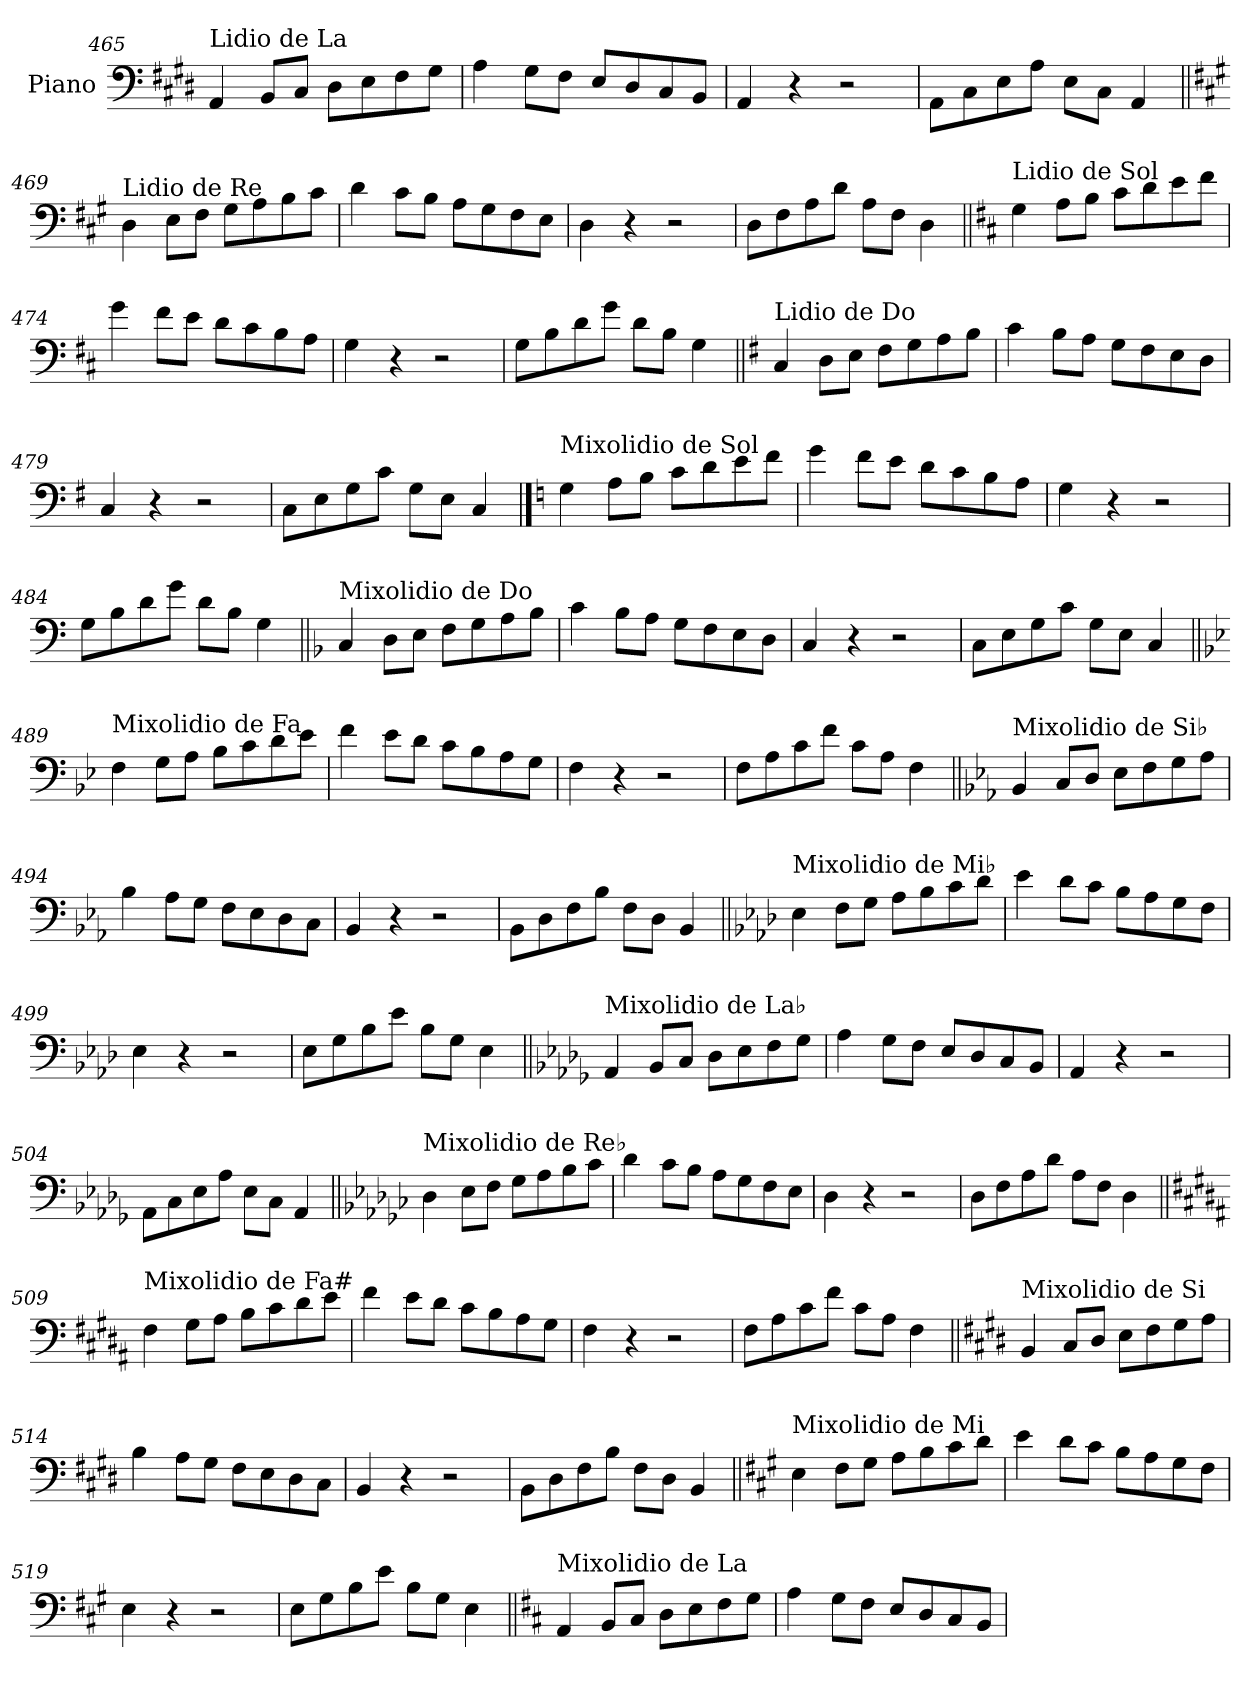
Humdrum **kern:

**kern
*part1
*staff1
*I"Piano
*I'Pno.
!!LO:LB:g=z
*clefF4
*k[f#c#g#d#]
=465
!LO:TX:a:t=Lidio de La
4AA/
8BB/L
8C#/J
8D#\L
8E\
8F#\
8G#\J
=466
4A\
8G#\L
8F#\J
8E/L
8D#/
8C#/
8BB/J
=467
4AA/
4r
2r
=468
8AA\L
8C#\
8E\
8A\J
8E\L
8C#\J
4AA/
!!LO:LB:g=z
=469||
*k[f#c#g#]
!LO:TX:a:t=Lidio de Re
4D\
8E\L
8F#\J
8G#\L
8A\
8B\
8c#\J
=470
4d\
8c#\L
8B\J
8A\L
8G#\
8F#\
8E\J
=471
4D\
4r
2r
=472
8D\L
8F#\
8A\
8d\J
8A\L
8F#\J
4D\
!!LO:LB:g=z
=473||
*k[f#c#]
!LO:TX:a:t=Lidio de Sol
4G\
8A\L
8B\J
8c#\L
8d\
8e\
8f#\J
=474
4g\
8f#\L
8e\J
8d\L
8c#\
8B\
8A\J
=475
4G\
4r
2r
=476
8G\L
8B\
8d\
8g\J
8d\L
8B\J
4G\
!!LO:LB:g=z
=477||
*k[f#]
!LO:TX:a:t=Lidio de Do
4C/
8D\L
8E\J
8F#\L
8G\
8A\
8B\J
=478
4c\
8B\L
8A\J
8G\L
8F#\
8E\
8D\J
=479
4C/
4r
2r
=480
8C\L
8E\
8G\
8c\J
8G\L
8E\J
4C/
!!LO:PB:g=z
==481
*k[]
!LO:TX:a:t=Mixolidio de Sol
4G\
8A\L
8B\J
8c\L
8d\
8e\
8f\J
=482
4g\
8f\L
8e\J
8d\L
8c\
8B\
8A\J
=483
4G\
4r
2r
=484
8G\L
8B\
8d\
8g\J
8d\L
8B\J
4G\
!!LO:LB:g=z
=485||
*k[b-]
!LO:TX:a:t=Mixolidio de Do
4C/
8D\L
8E\J
8F\L
8G\
8A\
8B-\J
=486
4c\
8B-\L
8A\J
8G\L
8F\
8E\
8D\J
=487
4C/
4r
2r
=488
8C\L
8E\
8G\
8c\J
8G\L
8E\J
4C/
!!LO:LB:g=z
=489||
*k[b-e-]
!LO:TX:a:t=Mixolidio de Fa
4F\
8G\L
8A\J
8B-\L
8c\
8d\
8e-\J
=490
4f\
8e-\L
8d\J
8c\L
8B-\
8A\
8G\J
=491
4F\
4r
2r
=492
8F\L
8A\
8c\
8f\J
8c\L
8A\J
4F\
!!LO:LB:g=z
=493||
*k[b-e-a-]
!LO:TX:a:t=Mixolidio de Si♭
4BB-/
8C/L
8D/J
8E-\L
8F\
8G\
8A-\J
=494
4B-\
8A-\L
8G\J
8F\L
8E-\
8D\
8C\J
=495
4BB-/
4r
2r
=496
8BB-\L
8D\
8F\
8B-\J
8F\L
8D\J
4BB-/
!!LO:LB:g=z
=497||
*k[b-e-a-d-]
!LO:TX:a:t=Mixolidio de Mi♭
4E-\
8F\L
8G\J
8A-\L
8B-\
8c\
8d-\J
=498
4e-\
8d-\L
8c\J
8B-\L
8A-\
8G\
8F\J
=499
4E-\
4r
2r
=500
8E-\L
8G\
8B-\
8e-\J
8B-\L
8G\J
4E-\
!!LO:LB:g=z
=501||
*k[b-e-a-d-g-]
!LO:TX:a:t=Mixolidio de La♭
4AA-/
8BB-/L
8C/J
8D-\L
8E-\
8F\
8G-\J
=502
4A-\
8G-\L
8F\J
8E-/L
8D-/
8C/
8BB-/J
=503
4AA-/
4r
2r
=504
8AA-\L
8C\
8E-\
8A-\J
8E-\L
8C\J
4AA-/
!!LO:LB:g=z
=505||
*k[b-e-a-d-g-c-]
!LO:TX:a:t=Mixolidio de Re♭
4D-\
8E-\L
8F\J
8G-\L
8A-\
8B-\
8c-\J
=506
4d-\
8c-\L
8B-\J
8A-\L
8G-\
8F\
8E-\J
=507
4D-\
4r
2r
=508
8D-\L
8F\
8A-\
8d-\J
8A-\L
8F\J
4D-\
!!LO:LB:g=z
=509||
*k[f#c#g#d#a#]
!LO:TX:a:t=Mixolidio de Fa#
4F#\
8G#\L
8A#\J
8B\L
8c#\
8d#\
8e\J
=510
4f#\
8e\L
8d#\J
8c#\L
8B\
8A#\
8G#\J
=511
4F#\
4r
2r
=512
8F#\L
8A#\
8c#\
8f#\J
8c#\L
8A#\J
4F#\
!!LO:LB:g=z
=513||
*k[f#c#g#d#]
!LO:TX:a:t=Mixolidio de Si
4BB/
8C#/L
8D#/J
8E\L
8F#\
8G#\
8A\J
=514
4B\
8A\L
8G#\J
8F#\L
8E\
8D#\
8C#\J
=515
4BB/
4r
2r
=516
8BB\L
8D#\
8F#\
8B\J
8F#\L
8D#\J
4BB/
!!LO:LB:g=z
=517||
*k[f#c#g#]
!LO:TX:a:t=Mixolidio de Mi
4E\
8F#\L
8G#\J
8A\L
8B\
8c#\
8d\J
=518
4e\
8d\L
8c#\J
8B\L
8A\
8G#\
8F#\J
=519
4E\
4r
2r
=520
8E\L
8G#\
8B\
8e\J
8B\L
8G#\J
4E\
!!LO:LB:g=z
=521||
*k[f#c#]
!LO:TX:a:t=Mixolidio de La
4AA/
8BB/L
8C#/J
8D\L
8E\
8F#\
8G\J
=522
4A\
8G\L
8F#\J
8E/L
8D/
8C#/
8BB/J
=
*-
